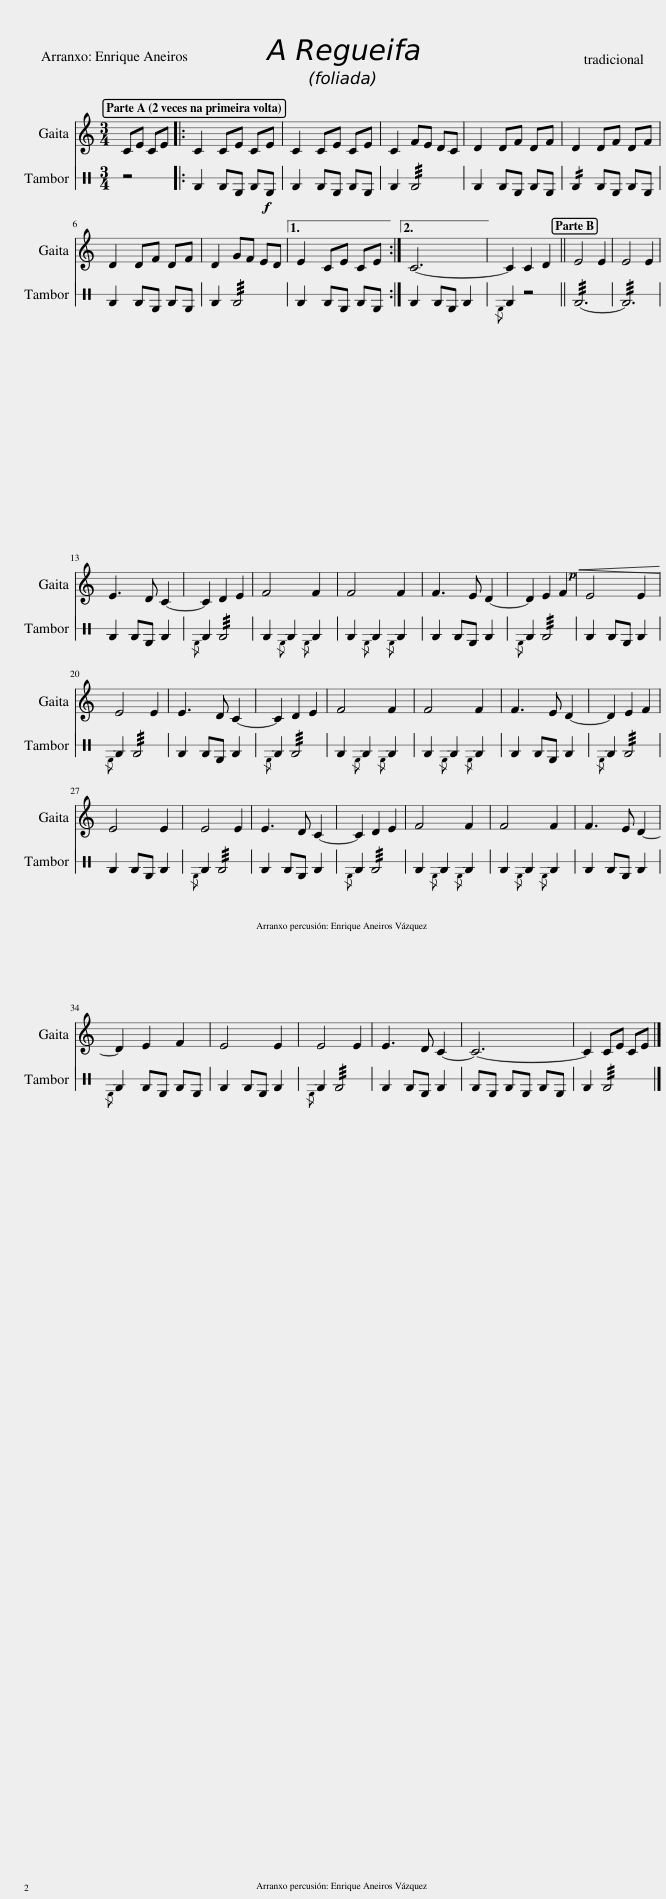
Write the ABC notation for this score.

X:1
%%score 1 2
L:1/8
M:3/4
I:linebreak $
K:C
V:1 treble transpose=-2
V:2 perc stafflines=1
K:none
V:1
[K:C] CE CE |: C2 CE CE | C2 CE CE | C2 FE DC | D2 DF DF | %5
 D2 DF DF |$ D2 DF DF | D2 GF ED |1 E2 CE CE :|2 C6- || %10
 C2 C2 D2 || E4 E2 | E4 E2 |$ E3 D C2- | C2 D2 E2 | %15
 F4 F2 | F4 F2 | F3 E D2- | D2 E2 F2 | E4 E2 |$ %20
 E4 E2 | E3 D C2- | C2 D2 E2 | F4 F2 | F4 F2 | %25
 F3 E D2- | D2 E2 F2 |$ E4 E2 | E4 E2 | E3 D C2- | %30
 C2 D2 E2 | F4 F2 | F4 F2 | F3 E D2- |$ D2 E2 F2 | %35
 E4 E2 | E4 E2 | E3 D C2- | C6- | C2 CE CE!D.S.! |] %40
V:2
 z4!f! |: c2 cA cA | c2 cA cA | c2 !///!c4 | c2 cA cA | %5
 !//!c2 cA cA |$ c2 cA cA | c2 !///!c4 |1 c2 cA cA :|2 c2 cA c2 || %10
{/A} c2 z4 ||!p!!<(! !///!c6-!<)! | !///!c6 |$ c2 cA c2 |{/A} c2 !///!c4 | %15
 c2{/A} c2{/A} c2 | c2{/A} c2{/A} c2 | c2 cA c2 |{/A} c2 !///!c4 | c2 cA c2 |$ %20
{/A} c2 !///!c4 | c2 cA c2 |{/A} c2 !///!c4 | c2{/A} c2{/A} c2 | c2{/A} c2{/A} c2 | %25
 c2 cA c2 |{/A} c2 !///!c4 |$ c2 cA c2 |{/A} c2 !///!c4 | c2 cA c2 | %30
{/A} c2 !///!c4 | c2{/A} c2{/A} c2 | c2{/A} c2{/A} c2 | c2 cA c2 |${/A} c2 cA cA | %35
 c2 cA c2 |{/A} c2 !///!c4 | c2 cA c2 | cA cA cA | c2 !///!c4 |] %40
